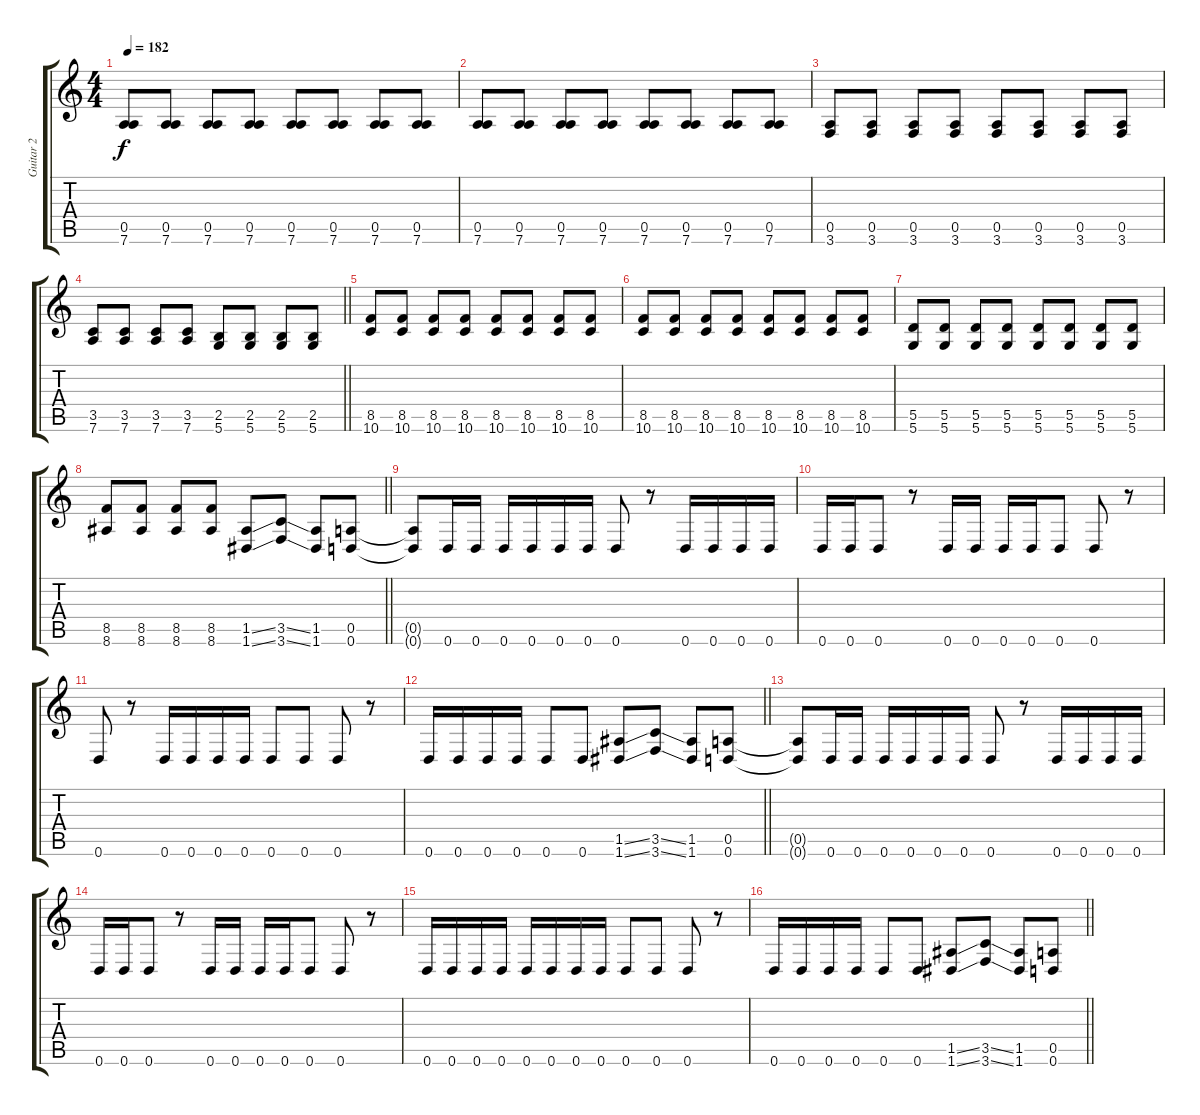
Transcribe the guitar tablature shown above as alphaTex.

\track ("Guitar 2" "Guitar 2") {instrument distortionguitar}
\staff {score tabs}
\tuning (E4 B3 G3 D3 A2 D2) {hide}
\ts (4 4)
\tempo 182
\clef g2
\ks c
(0.5 7.6).8{dy f} (0.5 7.6).8 (0.5 7.6).8 (0.5 7.6).8 (0.5 7.6).8 (0.5 7.6).8 (0.5 7.6).8 (0.5 7.6).8 |
(0.5 7.6).8 (0.5 7.6).8 (0.5 7.6).8 (0.5 7.6).8 (0.5 7.6).8 (0.5 7.6).8 (0.5 7.6).8 (0.5 7.6).8 |
(0.5 3.6).8 (0.5 3.6).8 (0.5 3.6).8 (0.5 3.6).8 (0.5 3.6).8 (0.5 3.6).8 (0.5 3.6).8 (0.5 3.6).8 |
\barLineRight lightlight
(3.5 7.6).8 (3.5 7.6).8 (3.5 7.6).8 (3.5 7.6).8 (2.5 5.6).8 (2.5 5.6).8 (2.5 5.6).8 (2.5 5.6).8 |
(8.5 10.6).8 (8.5 10.6).8 (8.5 10.6).8 (8.5 10.6).8 (8.5 10.6).8 (8.5 10.6).8 (8.5 10.6).8 (8.5 10.6).8 |
(8.5 10.6).8 (8.5 10.6).8 (8.5 10.6).8 (8.5 10.6).8 (8.5 10.6).8 (8.5 10.6).8 (8.5 10.6).8 (8.5 10.6).8 |
(5.5 5.6).8 (5.5 5.6).8 (5.5 5.6).8 (5.5 5.6).8 (5.5 5.6).8 (5.5 5.6).8 (5.5 5.6).8 (5.5 5.6).8 |
\barLineRight lightlight
(8.5 8.6).8 (8.5 8.6).8 (8.5 8.6).8 (8.5 8.6).8 (1.5{ss} 1.6{ss}).8 (3.5{ss} 3.6{ss}).8 (1.5 1.6).8 (0.5 0.6).8 |
\section ("" "")
(0.5{t} 0.6{t}).8 0.6.16 0.6.16 0.6.16 0.6.16 0.6.16 0.6.16 0.6.8 r.8 0.6.16 0.6.16 0.6.16 0.6.16 |
0.6.16 0.6.16 0.6.8 r.8 0.6.16 0.6.16 0.6.16 0.6.16 0.6.8 0.6.8 r.8 |
0.6.8 r.8 0.6.16 0.6.16 0.6.16 0.6.16 0.6.8 0.6.8 0.6.8 r.8 |
\barLineRight lightlight
0.6.16 0.6.16 0.6.16 0.6.16 0.6.8 0.6.8 (1.5{ss} 1.6{ss}).8 (3.5{ss} 3.6{ss}).8 (1.5 1.6).8 (0.5 0.6).8 |
(0.5{t} 0.6{t}).8 0.6.16 0.6.16 0.6.16 0.6.16 0.6.16 0.6.16 0.6.8 r.8 0.6.16 0.6.16 0.6.16 0.6.16 |
0.6.16 0.6.16 0.6.8 r.8 0.6.16 0.6.16 0.6.16 0.6.16 0.6.8 0.6.8 r.8 |
0.6.16 0.6.16 0.6.16 0.6.16 0.6.16 0.6.16 0.6.16 0.6.16 0.6.8 0.6.8 0.6.8 r.8 |
\barLineRight lightlight
0.6.16 0.6.16 0.6.16 0.6.16 0.6.8 0.6.8 (1.5{ss} 1.6{ss}).8 (3.5{ss} 3.6{ss}).8 (1.5 1.6).8 (0.5 0.6).8
